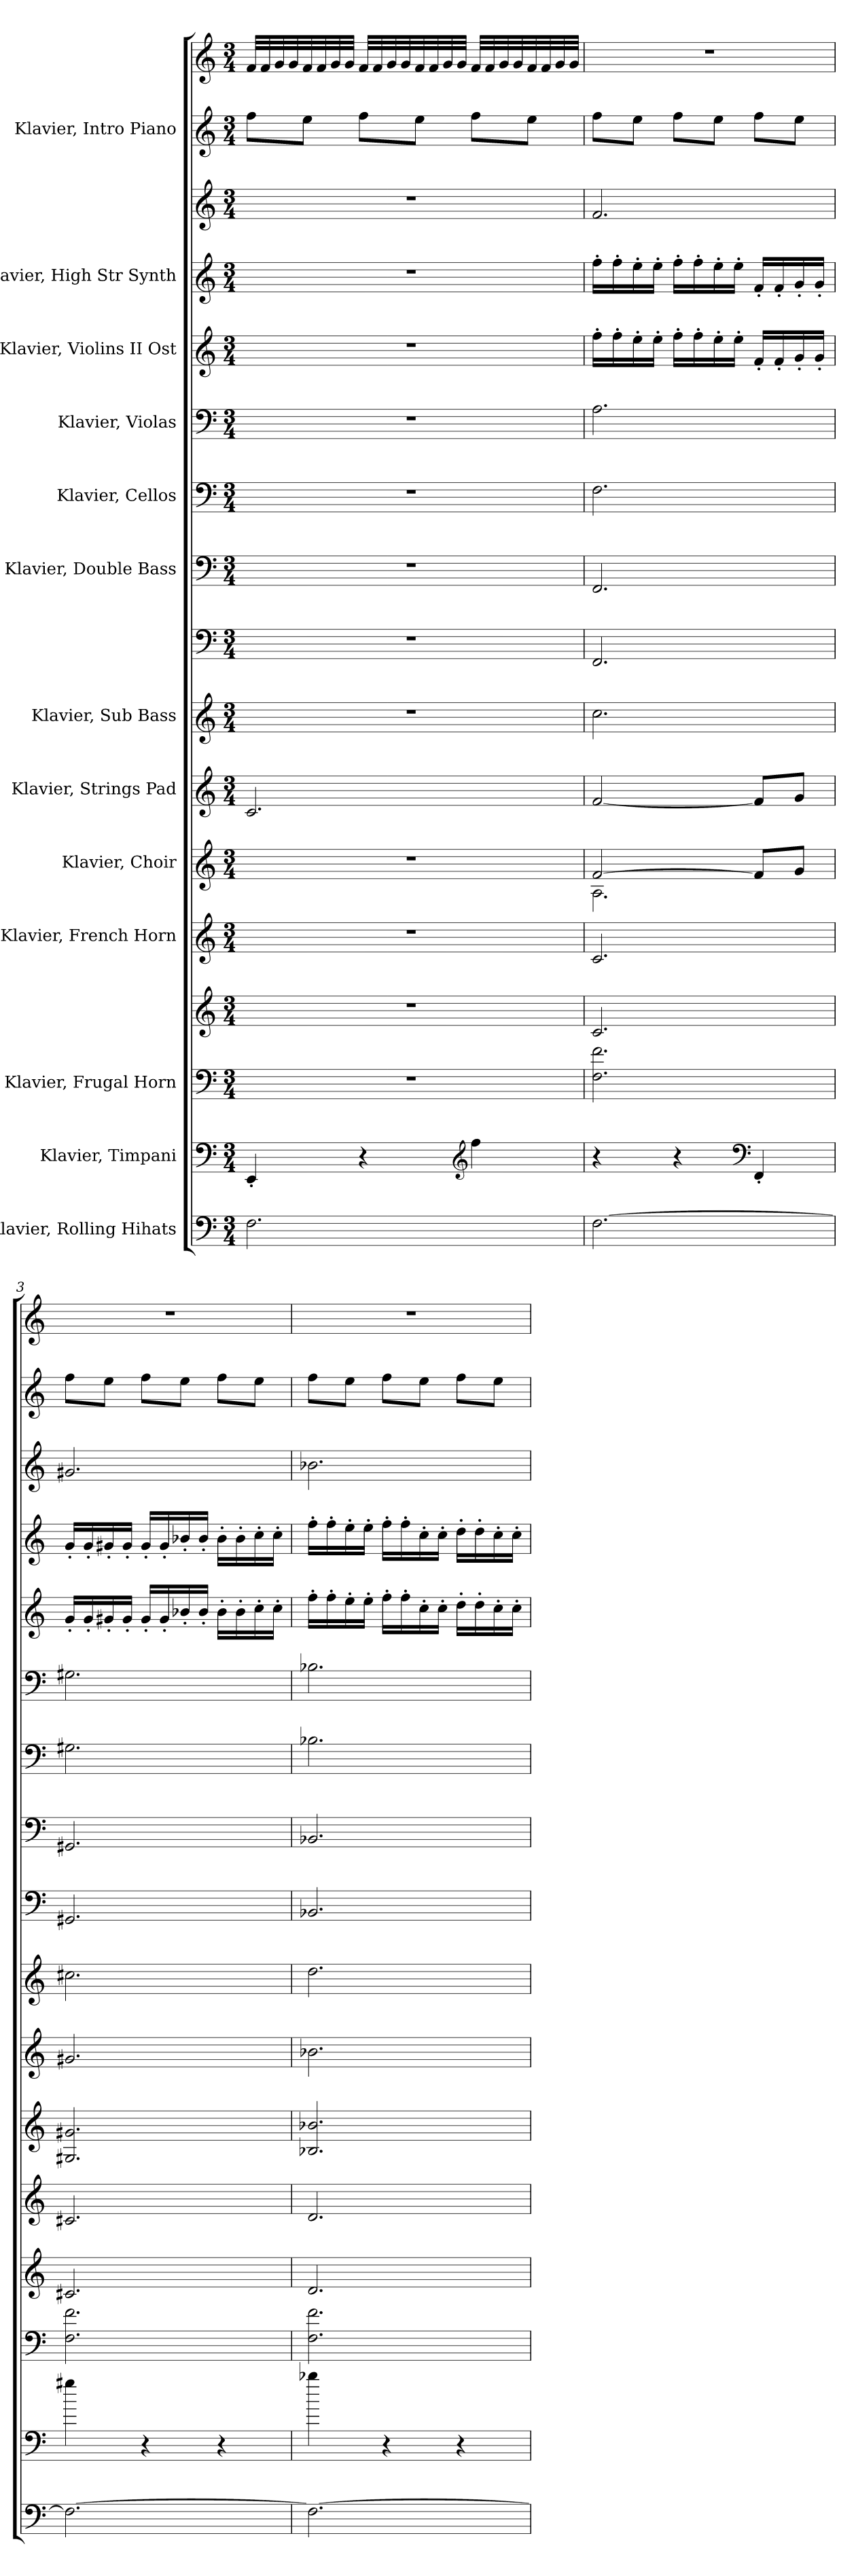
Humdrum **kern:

**kern	**kern	**kern	**kern	**kern	**kern	**kern	**kern	**kern	**kern	**kern	**kern	**kern	**kern	**kern	**kern	**kern
*part13	*part12	*part11	*part11	*part10	*part9	*part8	*part7	*part7	*part6	*part5	*part4	*part3	*part2	*part2	*part1	*part1
*staff17	*staff16	*staff15	*staff14	*staff13	*staff12	*staff11	*staff10	*staff9	*staff8	*staff7	*staff6	*staff5	*staff4	*staff3	*staff2	*staff1
*I"Klavier, Rolling Hihats	*I"Klavier, Timpani	*I"Klavier, Frugal Horn	*	*I"Klavier, French Horn	*I"Klavier, Choir	*I"Klavier, Strings Pad	*I"Klavier, Sub Bass	*	*I"Klavier, Double Bass	*I"Klavier, Cellos	*I"Klavier, Violas	*I"Klavier, Violins II Ost	*I"Klavier, High Str Synth	*	*I"Klavier, Intro Piano	*
*clefF4	*clefF4	*clefF4	*clefG2	*clefG2	*clefG2	*clefG2	*clefG2	*clefF4	*clefF4	*clefF4	*clefF4	*clefG2	*clefG2	*clefG2	*clefG2	*clefG2
*k[]	*k[]	*k[]	*k[]	*k[]	*k[]	*k[]	*k[]	*k[]	*k[]	*k[]	*k[]	*k[]	*k[]	*k[]	*k[]	*k[]
*M3/4	*M3/4	*M3/4	*M3/4	*M3/4	*M3/4	*M3/4	*M3/4	*M3/4	*M3/4	*M3/4	*M3/4	*M3/4	*M3/4	*M3/4	*M3/4	*M3/4
*MM79	*MM79	*MM79	*MM79	*MM79	*MM79	*MM79	*MM79	*MM79	*MM79	*MM79	*MM79	*MM79	*MM79	*MM79	*MM79	*MM79
=1	=1	=1	=1	=1	=1	=1	=1	=1	=1	=1	=1	=1	=1	=1	=1	=1
2.F\	4EE'/	2.r	2.r	2.r	2.r	2.c/	2.r	2.r	2.r	2.r	2.r	2.r	2.r	2.r	8ff\L	32f/LLL
.	.	.	.	.	.	.	.	.	.	.	.	.	.	.	.	32f/
.	.	.	.	.	.	.	.	.	.	.	.	.	.	.	.	32g/
.	.	.	.	.	.	.	.	.	.	.	.	.	.	.	.	32g/
.	.	.	.	.	.	.	.	.	.	.	.	.	.	.	8ee\J	32f/
.	.	.	.	.	.	.	.	.	.	.	.	.	.	.	.	32f/
.	.	.	.	.	.	.	.	.	.	.	.	.	.	.	.	32g/
.	.	.	.	.	.	.	.	.	.	.	.	.	.	.	.	32g/JJJ
.	4r	.	.	.	.	.	.	.	.	.	.	.	.	.	8ff\L	32f/LLL
.	.	.	.	.	.	.	.	.	.	.	.	.	.	.	.	32f/
.	.	.	.	.	.	.	.	.	.	.	.	.	.	.	.	32g/
.	.	.	.	.	.	.	.	.	.	.	.	.	.	.	.	32g/
.	.	.	.	.	.	.	.	.	.	.	.	.	.	.	8ee\J	32f/
.	.	.	.	.	.	.	.	.	.	.	.	.	.	.	.	32f/
.	.	.	.	.	.	.	.	.	.	.	.	.	.	.	.	32g/
.	.	.	.	.	.	.	.	.	.	.	.	.	.	.	.	32g/JJJ
*	*clefG2	*	*	*	*	*	*	*	*	*	*	*	*	*	*	*
.	4ff\	.	.	.	.	.	.	.	.	.	.	.	.	.	8ff\L	32f/LLL
.	.	.	.	.	.	.	.	.	.	.	.	.	.	.	.	32f/
.	.	.	.	.	.	.	.	.	.	.	.	.	.	.	.	32g/
.	.	.	.	.	.	.	.	.	.	.	.	.	.	.	.	32g/
.	.	.	.	.	.	.	.	.	.	.	.	.	.	.	8ee\J	32f/
.	.	.	.	.	.	.	.	.	.	.	.	.	.	.	.	32f/
.	.	.	.	.	.	.	.	.	.	.	.	.	.	.	.	32g/
.	.	.	.	.	.	.	.	.	.	.	.	.	.	.	.	32g/JJJ
=2	=2	=2	=2	=2	=2	=2	=2	=2	=2	=2	=2	=2	=2	=2	=2	=2
*	*	*	*	*	*^	*	*	*	*	*	*	*	*	*	*	*
[2.F\	4r	2.F\ 2.f\	2.c/	2.c/	[2f/	2.A\	[2f/	2.cc\	2.FF/	2.FF/	2.F\	2.A\	16ff'\LL	16ff'\LL	2.f/	8ff\L	2.r
.	.	.	.	.	.	.	.	.	.	.	.	.	16ff'\	16ff'\	.	.	.
.	.	.	.	.	.	.	.	.	.	.	.	.	16ee'\	16ee'\	.	8ee\J	.
.	.	.	.	.	.	.	.	.	.	.	.	.	16ee'\JJ	16ee'\JJ	.	.	.
.	4r	.	.	.	.	.	.	.	.	.	.	.	16ff'\LL	16ff'\LL	.	8ff\L	.
.	.	.	.	.	.	.	.	.	.	.	.	.	16ff'\	16ff'\	.	.	.
.	.	.	.	.	.	.	.	.	.	.	.	.	16ee'\	16ee'\	.	8ee\J	.
.	.	.	.	.	.	.	.	.	.	.	.	.	16ee'\JJ	16ee'\JJ	.	.	.
*	*clefF4	*	*	*	*	*	*	*	*	*	*	*	*	*	*	*	*
.	4FF'/	.	.	.	8f/L]	.	8f/L]	.	.	.	.	.	16f'/LL	16f'/LL	.	8ff\L	.
.	.	.	.	.	.	.	.	.	.	.	.	.	16f'/	16f'/	.	.	.
.	.	.	.	.	8g/J	.	8g/J	.	.	.	.	.	16g'/	16g'/	.	8ee\J	.
.	.	.	.	.	.	.	.	.	.	.	.	.	16g'/JJ	16g'/JJ	.	.	.
*	*	*	*	*	*v	*v	*	*	*	*	*	*	*	*	*	*	*
!!LO:PB:g=z
=3	=3	=3	=3	=3	=3	=3	=3	=3	=3	=3	=3	=3	=3	=3	=3	=3
2.F\_	4gg#X\	2.F\ 2.f\	2.c#X/	2.c#X/	2.G#X/ 2.g#X/	2.g#X/	2.cc#X\	2.GG#X/	2.GG#X/	2.G#X\	2.G#X\	16g'/LL	16g'/LL	2.g#X/	8ff\L	2.r
.	.	.	.	.	.	.	.	.	.	.	.	16g'/	16g'/	.	.	.
.	.	.	.	.	.	.	.	.	.	.	.	16g#X'/	16g#X'/	.	8ee\J	.
.	.	.	.	.	.	.	.	.	.	.	.	16g#'/JJ	16g#'/JJ	.	.	.
.	4r	.	.	.	.	.	.	.	.	.	.	16g#'/LL	16g#'/LL	.	8ff\L	.
.	.	.	.	.	.	.	.	.	.	.	.	16g#'/	16g#'/	.	.	.
.	.	.	.	.	.	.	.	.	.	.	.	16b-X'/	16b-X'/	.	8ee\J	.
.	.	.	.	.	.	.	.	.	.	.	.	16b-'/JJ	16b-'/JJ	.	.	.
.	4r	.	.	.	.	.	.	.	.	.	.	16b-'\LL	16b-'\LL	.	8ff\L	.
.	.	.	.	.	.	.	.	.	.	.	.	16b-'\	16b-'\	.	.	.
.	.	.	.	.	.	.	.	.	.	.	.	16cc'\	16cc'\	.	8ee\J	.
.	.	.	.	.	.	.	.	.	.	.	.	16cc'\JJ	16cc'\JJ	.	.	.
=4	=4	=4	=4	=4	=4	=4	=4	=4	=4	=4	=4	=4	=4	=4	=4	=4
2.F\_	4bb-X\	2.F\ 2.f\	2.d/	2.d/	2.B-X/ 2.b-X/	2.b-X\	2.dd\	2.BB-X/	2.BB-X/	2.B-X\	2.B-X\	16ff'\LL	16ff'\LL	2.b-X\	8ff\L	2.r
.	.	.	.	.	.	.	.	.	.	.	.	16ff'\	16ff'\	.	.	.
.	.	.	.	.	.	.	.	.	.	.	.	16ee'\	16ee'\	.	8ee\J	.
.	.	.	.	.	.	.	.	.	.	.	.	16ee'\JJ	16ee'\JJ	.	.	.
.	4r	.	.	.	.	.	.	.	.	.	.	16ff'\LL	16ff'\LL	.	8ff\L	.
.	.	.	.	.	.	.	.	.	.	.	.	16ff'\	16ff'\	.	.	.
.	.	.	.	.	.	.	.	.	.	.	.	16cc'\	16cc'\	.	8ee\J	.
.	.	.	.	.	.	.	.	.	.	.	.	16cc'\JJ	16cc'\JJ	.	.	.
.	4r	.	.	.	.	.	.	.	.	.	.	16dd'\LL	16dd'\LL	.	8ff\L	.
.	.	.	.	.	.	.	.	.	.	.	.	16dd'\	16dd'\	.	.	.
.	.	.	.	.	.	.	.	.	.	.	.	16cc'\	16cc'\	.	8ee\J	.
.	.	.	.	.	.	.	.	.	.	.	.	16cc'\JJ	16cc'\JJ	.	.	.
=	=	=	=	=	=	=	=	=	=	=	=	=	=	=	=	=
*-	*-	*-	*-	*-	*-	*-	*-	*-	*-	*-	*-	*-	*-	*-	*-	*-
